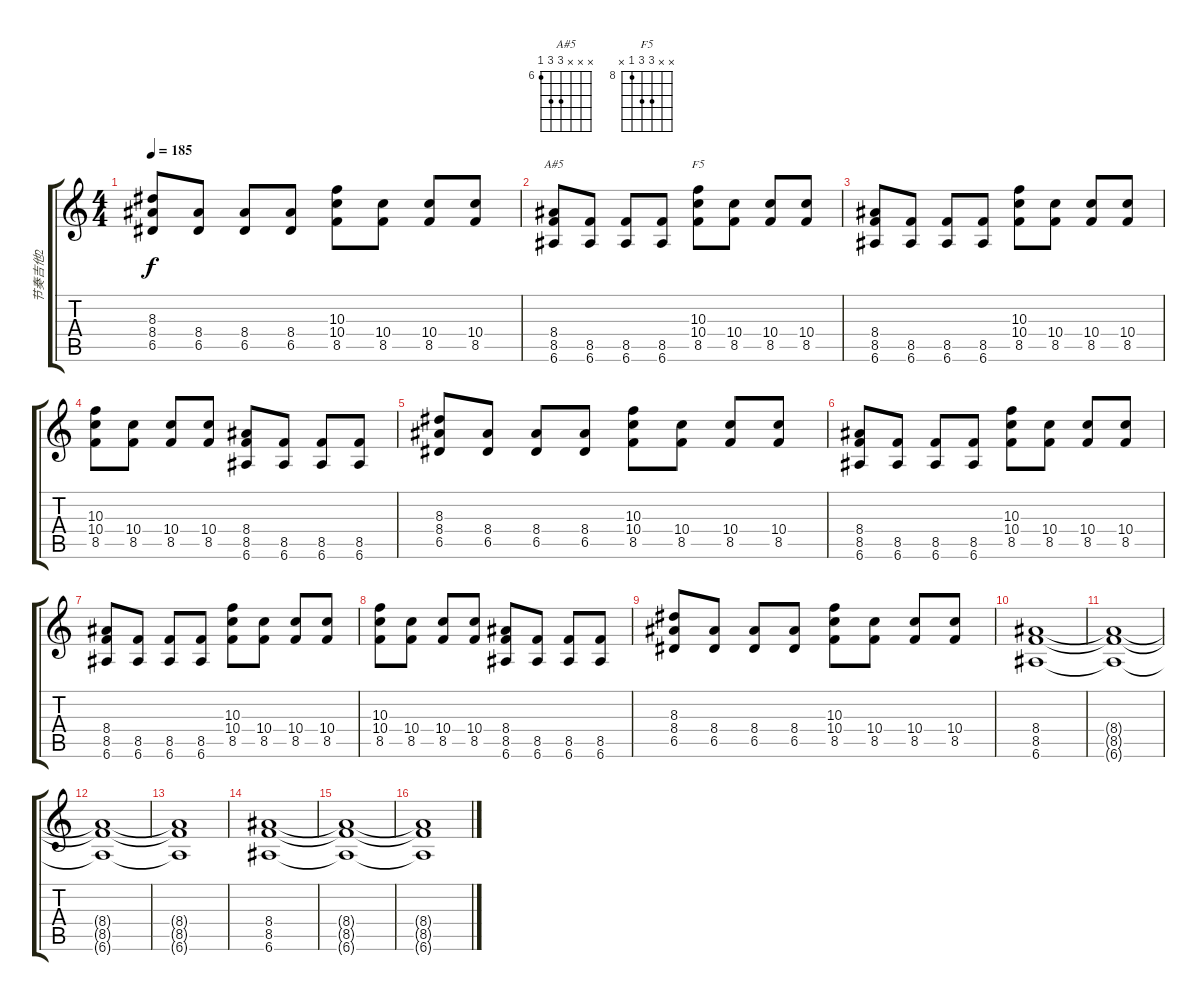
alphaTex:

\track ("节奏吉他2" "节奏吉他2") {instrument overdrivenguitar}
\staff {score tabs}
\tuning (E4 B3 G3 D3 A2 E2) {hide}
\chord ("A#5" x x x 8 8 6) {firstfret 6}
\chord ("F5" x x 10 10 8 x) {firstfret 8}
\ts (4 4)
\tempo 185
\clef g2
\ks c
(8.3 8.4 6.5).8{dy f} (8.4 6.5).8 (8.4 6.5).8 (8.4 6.5).8 (10.3 10.4 8.5).8 (10.4 8.5).8 (10.4 8.5).8 (10.4 8.5).8 |
(8.4 8.5 6.6).8{ch "A#5"} (8.5 6.6).8 (8.5 6.6).8 (8.5 6.6).8 (10.3 10.4 8.5).8{ch "F5"} (10.4 8.5).8 (10.4 8.5).8 (10.4 8.5).8 |
(8.4 8.5 6.6).8 (8.5 6.6).8 (8.5 6.6).8 (8.5 6.6).8 (10.3 10.4 8.5).8 (10.4 8.5).8 (10.4 8.5).8 (10.4 8.5).8 |
(10.3 10.4 8.5).8 (10.4 8.5).8 (10.4 8.5).8 (10.4 8.5).8 (8.4 8.5 6.6).8 (8.5 6.6).8 (8.5 6.6).8 (8.5 6.6).8 |
(8.3 8.4 6.5).8 (8.4 6.5).8 (8.4 6.5).8 (8.4 6.5).8 (10.3 10.4 8.5).8 (10.4 8.5).8 (10.4 8.5).8 (10.4 8.5).8 |
(8.4 8.5 6.6).8 (8.5 6.6).8 (8.5 6.6).8 (8.5 6.6).8 (10.3 10.4 8.5).8 (10.4 8.5).8 (10.4 8.5).8 (10.4 8.5).8 |
(8.4 8.5 6.6).8 (8.5 6.6).8 (8.5 6.6).8 (8.5 6.6).8 (10.3 10.4 8.5).8 (10.4 8.5).8 (10.4 8.5).8 (10.4 8.5).8 |
(10.3 10.4 8.5).8 (10.4 8.5).8 (10.4 8.5).8 (10.4 8.5).8 (8.4 8.5 6.6).8 (8.5 6.6).8 (8.5 6.6).8 (8.5 6.6).8 |
(8.3 8.4 6.5).8 (8.4 6.5).8 (8.4 6.5).8 (8.4 6.5).8 (10.3 10.4 8.5).8 (10.4 8.5).8 (10.4 8.5).8 (10.4 8.5).8 |
(8.4 8.5 6.6).1 |
(8.4{t} 8.5{t} 6.6{t}).1 |
(8.4{t} 8.5{t} 6.6{t}).1 |
(8.4{t} 8.5{t} 6.6{t}).1 |
(8.4 8.5 6.6).1 |
(8.4{t} 8.5{t} 6.6{t}).1 |
(8.4{t} 8.5{t} 6.6{t}).1
